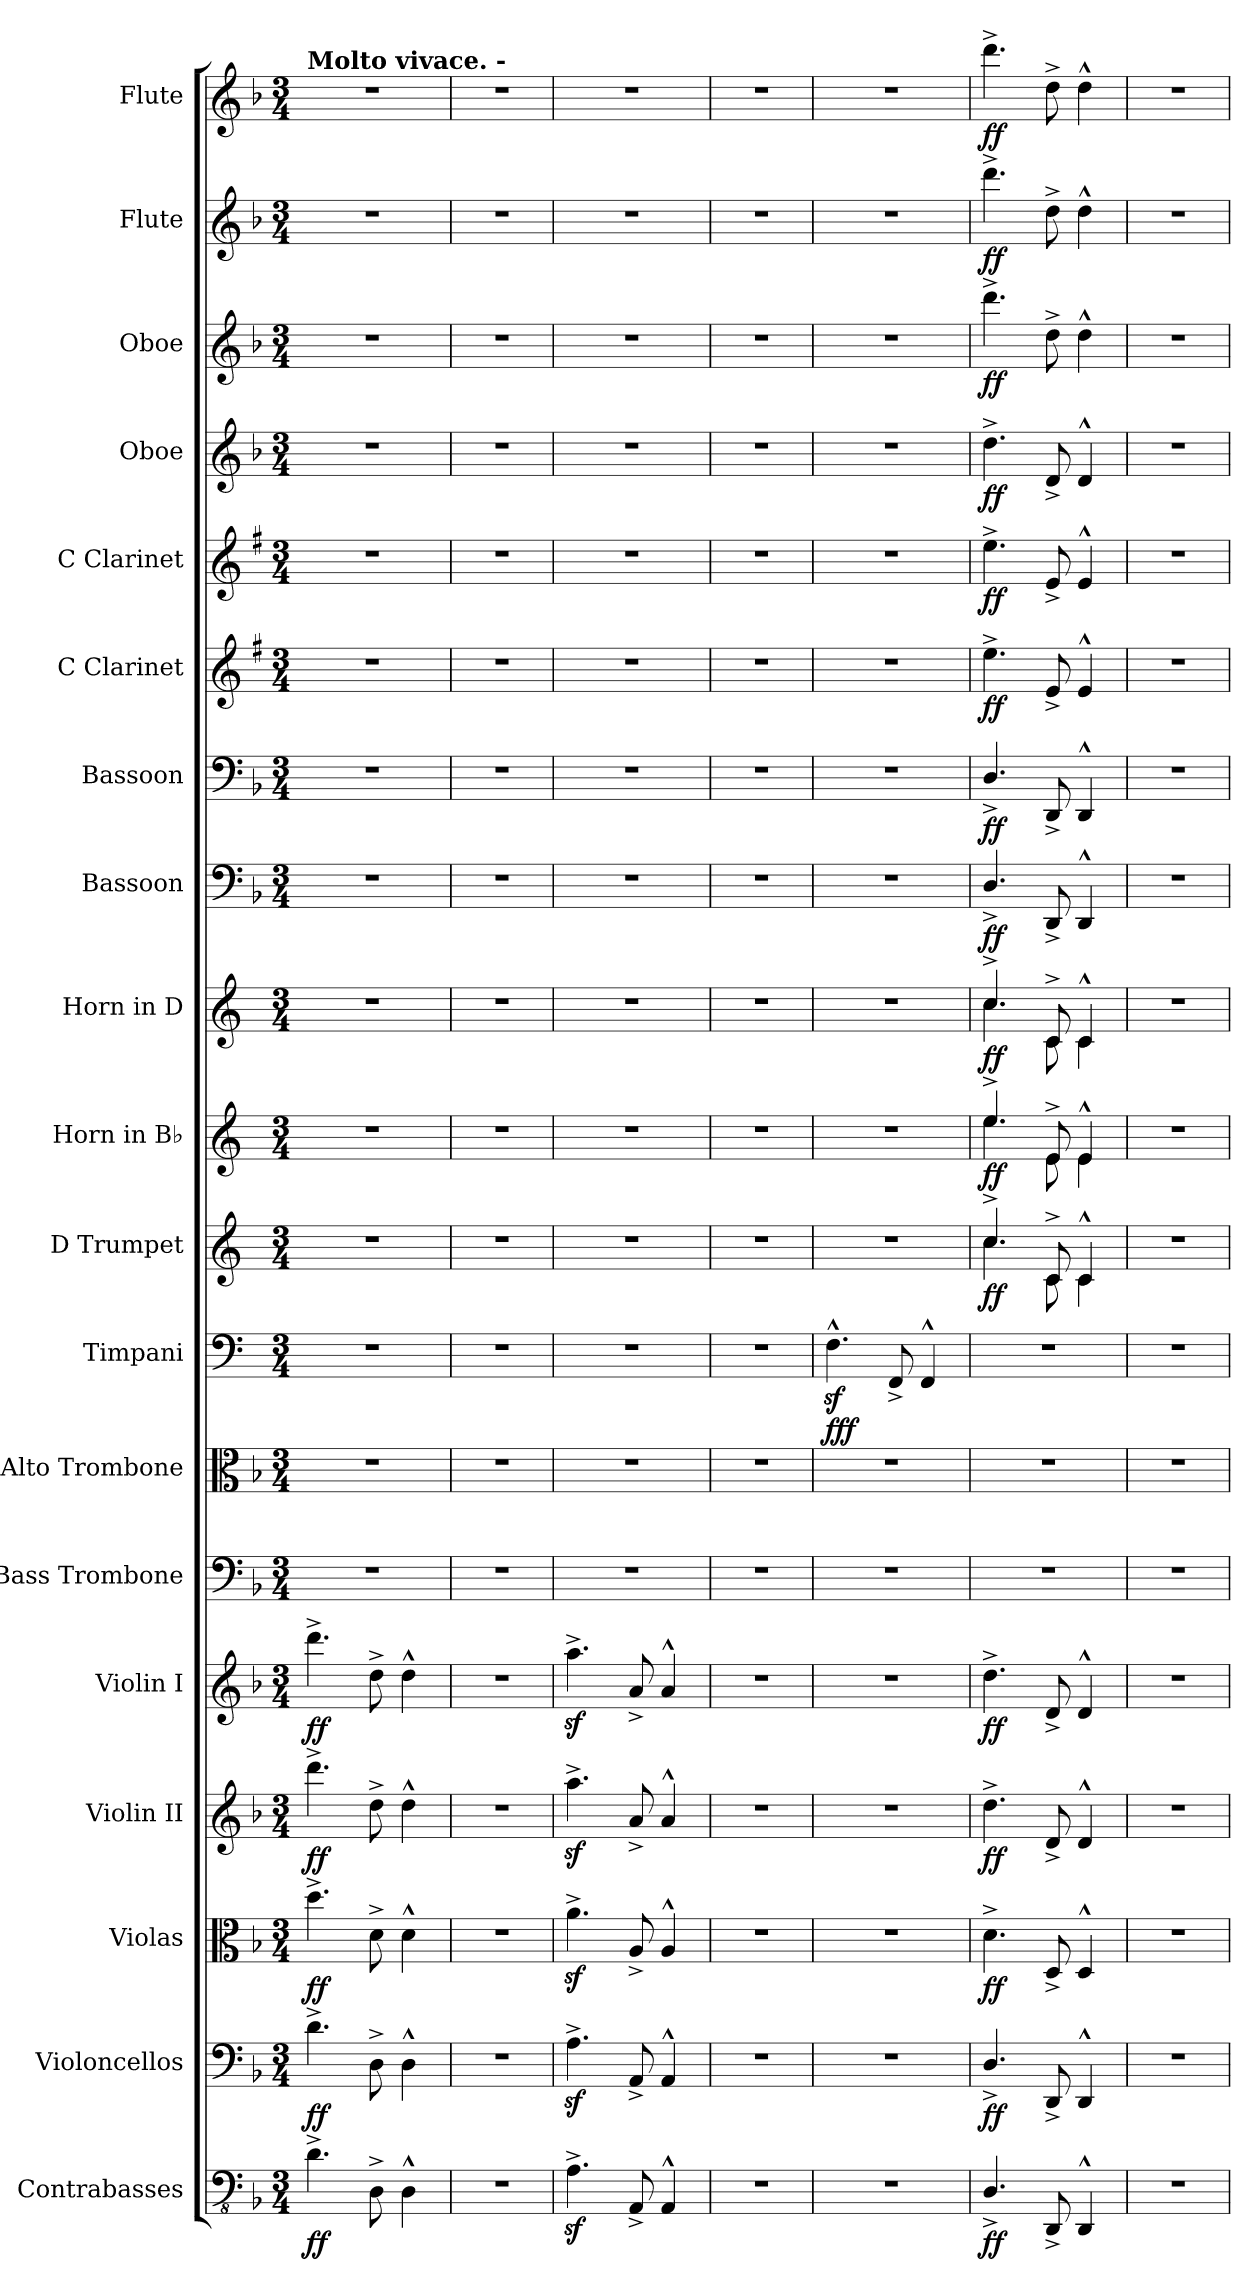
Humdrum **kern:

**kern	**dynam	**kern	**dynam	**kern	**dynam	**kern	**dynam	**kern	**dynam	**kern	**kern	**kern	**dynam	**kern	**dynam	**kern	**dynam	**kern	**dynam	**kern	**dynam	**kern	**dynam	**kern	**dynam	**kern	**dynam	**kern	**dynam	**kern	**dynam	**kern	**dynam	**kern	**dynam
*part19	*part19	*part18	*part18	*part17	*part17	*part16	*part16	*part15	*part15	*part14	*part13	*part12	*part12	*part11	*part11	*part10	*part10	*part9	*part9	*part8	*part8	*part7	*part7	*part6	*part6	*part5	*part5	*part4	*part4	*part3	*part3	*part2	*part2	*part1	*part1
*staff19	*staff19	*staff18	*staff18	*staff17	*staff17	*staff16	*staff16	*staff15	*staff15	*staff14	*staff13	*staff12	*staff12	*staff11	*staff11	*staff10	*staff10	*staff9	*staff9	*staff8	*staff8	*staff7	*staff7	*staff6	*staff6	*staff5	*staff5	*staff4	*staff4	*staff3	*staff3	*staff2	*staff2	*staff1	*staff1
*I"Contrabasses	*	*I"Violoncellos	*	*I"Violas	*	*I"Violin II	*	*I"Violin I	*	*I"Bass Trombone	*I"Alto Trombone	*I"Timpani	*	*I"D Trumpet	*	*I"Horn in B♭	*	*I"Horn in D	*	*I"Bassoon	*	*I"Bassoon	*	*I"C Clarinet	*	*I"C Clarinet	*	*I"Oboe	*	*I"Oboe	*	*I"Flute	*	*I"Flute	*
*I'Cbs.	*	*I'Vcs.	*	*I'Vlas.	*	*I'Vln II.	*	*I'Vln I.	*	*I'B. Tbn.	*I'A. Tbn.	*I'Timp.	*	*I'D Tpt.	*	*	*	*I'Hn.	*	*I'Bsn.	*	*I'Bsn.	*	*I'C Cl.	*	*I'C Cl.	*	*I'Ob.	*	*I'Ob.	*	*I'Fl.	*	*I'Fl.	*
*clefFv4	*	*clefF4	*	*clefC3	*	*clefG2	*	*clefG2	*	*clefF4	*clefC3	*clefF4	*	*clefG2	*	*clefG2	*	*clefG2	*	*clefF4	*	*clefF4	*	*clefG2	*	*clefG2	*	*clefG2	*	*clefG2	*	*clefG2	*	*clefG2	*
*	*	*	*	*	*	*	*	*	*	*	*	*	*	*ITrd-1c-2	*	*ITrd1c2	*	*ITrd6c10	*	*	*	*	*	*ITrd1c2	*	*ITrd1c2	*	*	*	*	*	*	*	*	*
*k[b-]	*	*k[b-]	*	*k[b-]	*	*k[b-]	*	*k[b-]	*	*k[b-]	*k[b-]	*k[]	*	*k[f#c#]	*	*k[b-e-]	*	*k[f#c#]	*	*k[b-]	*	*k[b-]	*	*k[b-]	*	*k[b-]	*	*k[b-]	*	*k[b-]	*	*k[b-]	*	*k[b-]	*
*M3/4	*	*M3/4	*	*M3/4	*	*M3/4	*	*M3/4	*	*M3/4	*M3/4	*M3/4	*	*M3/4	*	*M3/4	*	*M3/4	*	*M3/4	*	*M3/4	*	*M3/4	*	*M3/4	*	*M3/4	*	*M3/4	*	*M3/4	*	*M3/4	*
*MM348	*	*MM348	*	*MM348	*	*MM348	*	*MM348	*	*MM348	*MM348	*MM348	*	*MM348	*	*MM348	*	*MM348	*	*MM348	*	*MM348	*	*MM348	*	*MM348	*	*MM348	*	*MM348	*	*MM348	*	*MM348	*
=1	=1	=1	=1	=1	=1	=1	=1	=1	=1	=1	=1	=1	=1	=1	=1	=1	=1	=1	=1	=1	=1	=1	=1	=1	=1	=1	=1	=1	=1	=1	=1	=1	=1	=1	=1
!	!	!	!	!	!	!	!	!	!	!	!	!	!	!	!	!	!	!	!	!	!	!	!	!	!	!	!	!	!	!	!	!	!	!LO:TX:a:B:t=Molto vivace. -	!
!	!LO:DY:b	!	!LO:DY:b	!	!LO:DY:b	!	!LO:DY:b	!	!LO:DY:b	!	!	!	!	!	!	!	!	!	!	!	!	!	!	!	!	!	!	!	!	!	!	!	!	!	!
4.D^\	ff	4.d^\	ff	4.dd^\	ff	4.ddd^\	ff	4.ddd^\	ff	2.r	2.r	2.r	.	2.r	.	2.r	.	2.r	.	2.r	.	2.r	.	2.r	.	2.r	.	2.r	.	2.r	.	2.r	.	2.r	.
8DD^\	.	8D^\	.	8d^\	.	8dd^\	.	8dd^\	.	.	.	.	.	.	.	.	.	.	.	.	.	.	.	.	.	.	.	.	.	.	.	.	.	.	.
4DD^^\	.	4D^^\	.	4d^^\	.	4dd^^\	.	4dd^^\	.	.	.	.	.	.	.	.	.	.	.	.	.	.	.	.	.	.	.	.	.	.	.	.	.	.	.
=2	=2	=2	=2	=2	=2	=2	=2	=2	=2	=2	=2	=2	=2	=2	=2	=2	=2	=2	=2	=2	=2	=2	=2	=2	=2	=2	=2	=2	=2	=2	=2	=2	=2	=2	=2
2.r	.	2.r	.	2.r	.	2.r	.	2.r	.	2.r	2.r	2.r	.	2.r	.	2.r	.	2.r	.	2.r	.	2.r	.	2.r	.	2.r	.	2.r	.	2.r	.	2.r	.	2.r	.
=3	=3	=3	=3	=3	=3	=3	=3	=3	=3	=3	=3	=3	=3	=3	=3	=3	=3	=3	=3	=3	=3	=3	=3	=3	=3	=3	=3	=3	=3	=3	=3	=3	=3	=3	=3
4.AAz<^\	.	4.Az<^\	.	4.az<^\	.	4.aaz<^\	.	4.aaz<^\	.	2.r	2.r	2.r	.	2.r	.	2.r	.	2.r	.	2.r	.	2.r	.	2.r	.	2.r	.	2.r	.	2.r	.	2.r	.	2.r	.
8AAA^/	.	8AA^/	.	8A^/	.	8a^/	.	8a^/	.	.	.	.	.	.	.	.	.	.	.	.	.	.	.	.	.	.	.	.	.	.	.	.	.	.	.
4AAA^^/	.	4AA^^/	.	4A^^/	.	4a^^/	.	4a^^/	.	.	.	.	.	.	.	.	.	.	.	.	.	.	.	.	.	.	.	.	.	.	.	.	.	.	.
=4	=4	=4	=4	=4	=4	=4	=4	=4	=4	=4	=4	=4	=4	=4	=4	=4	=4	=4	=4	=4	=4	=4	=4	=4	=4	=4	=4	=4	=4	=4	=4	=4	=4	=4	=4
2.r	.	2.r	.	2.r	.	2.r	.	2.r	.	2.r	2.r	2.r	.	2.r	.	2.r	.	2.r	.	2.r	.	2.r	.	2.r	.	2.r	.	2.r	.	2.r	.	2.r	.	2.r	.
=5	=5	=5	=5	=5	=5	=5	=5	=5	=5	=5	=5	=5	=5	=5	=5	=5	=5	=5	=5	=5	=5	=5	=5	=5	=5	=5	=5	=5	=5	=5	=5	=5	=5	=5	=5
!	!	!	!	!	!	!	!	!	!	!	!	!	!LO:DY:b	!	!	!	!	!	!	!	!	!	!	!	!	!	!	!	!	!	!	!	!	!	!
2.r	.	2.r	.	2.r	.	2.r	.	2.r	.	2.r	2.r	4.Fz<^^\	fff	2.r	.	2.r	.	2.r	.	2.r	.	2.r	.	2.r	.	2.r	.	2.r	.	2.r	.	2.r	.	2.r	.
.	.	.	.	.	.	.	.	.	.	.	.	8FF^/	.	.	.	.	.	.	.	.	.	.	.	.	.	.	.	.	.	.	.	.	.	.	.
.	.	.	.	.	.	.	.	.	.	.	.	4FF^^/	.	.	.	.	.	.	.	.	.	.	.	.	.	.	.	.	.	.	.	.	.	.	.
=6	=6	=6	=6	=6	=6	=6	=6	=6	=6	=6	=6	=6	=6	=6	=6	=6	=6	=6	=6	=6	=6	=6	=6	=6	=6	=6	=6	=6	=6	=6	=6	=6	=6	=6	=6
*	*	*	*	*	*	*	*	*	*	*	*	*	*	*^	*	*^	*	*^	*	*	*	*	*	*	*	*	*	*	*	*	*	*	*	*	*
!	!LO:DY:b	!	!LO:DY:b	!	!LO:DY:b	!	!LO:DY:b	!	!LO:DY:b	!	!	!	!	!	!	!LO:DY:b	!	!	!LO:DY:b	!	!	!LO:DY:b	!	!LO:DY:b	!	!LO:DY:b	!	!LO:DY:b	!	!LO:DY:b	!	!LO:DY:b	!	!LO:DY:b	!	!LO:DY:b	!	!LO:DY:b
4.DD^/	ff	4.D^/	ff	4.d^\	ff	4.dd^\	ff	4.dd^\	ff	2.r	2.r	2.r	.	4.dd^/	4.dd\	ff	4.dd^/	4.dd\	ff	4.d^/	4.d\	ff	4.D^/	ff	4.D^/	ff	4.dd^\	ff	4.dd^\	ff	4.dd^\	ff	4.ddd^\	ff	4.ddd^\	ff	4.ddd^\	ff
8DDD^/	.	8DD^/	.	8D^/	.	8d^/	.	8d^/	.	.	.	.	.	8d^/	8d\	.	8d^/	8d\	.	8D^/	8D\	.	8DD^/	.	8DD^/	.	8d^/	.	8d^/	.	8d^/	.	8dd^\	.	8dd^\	.	8dd^\	.
4DDD^^/	.	4DD^^/	.	4D^^/	.	4d^^/	.	4d^^/	.	.	.	.	.	4d^^/	4d\	.	4d^^/	4d\	.	4D^^/	4D\	.	4DD^^/	.	4DD^^/	.	4d^^/	.	4d^^/	.	4d^^/	.	4dd^^\	.	4dd^^\	.	4dd^^\	.
*	*	*	*	*	*	*	*	*	*	*	*	*	*	*v	*v	*	*	*	*	*v	*v	*	*	*	*	*	*	*	*	*	*	*	*	*	*	*	*	*
*	*	*	*	*	*	*	*	*	*	*	*	*	*	*	*	*v	*v	*	*	*	*	*	*	*	*	*	*	*	*	*	*	*	*	*	*	*
=7	=7	=7	=7	=7	=7	=7	=7	=7	=7	=7	=7	=7	=7	=7	=7	=7	=7	=7	=7	=7	=7	=7	=7	=7	=7	=7	=7	=7	=7	=7	=7	=7	=7	=7	=7
2.r	.	2.r	.	2.r	.	2.r	.	2.r	.	2.r	2.r	2.r	.	2.r	.	2.r	.	2.r	.	2.r	.	2.r	.	2.r	.	2.r	.	2.r	.	2.r	.	2.r	.	2.r	.
=	=	=	=	=	=	=	=	=	=	=	=	=	=	=	=	=	=	=	=	=	=	=	=	=	=	=	=	=	=	=	=	=	=	=	=
*-	*-	*-	*-	*-	*-	*-	*-	*-	*-	*-	*-	*-	*-	*-	*-	*-	*-	*-	*-	*-	*-	*-	*-	*-	*-	*-	*-	*-	*-	*-	*-	*-	*-	*-	*-
